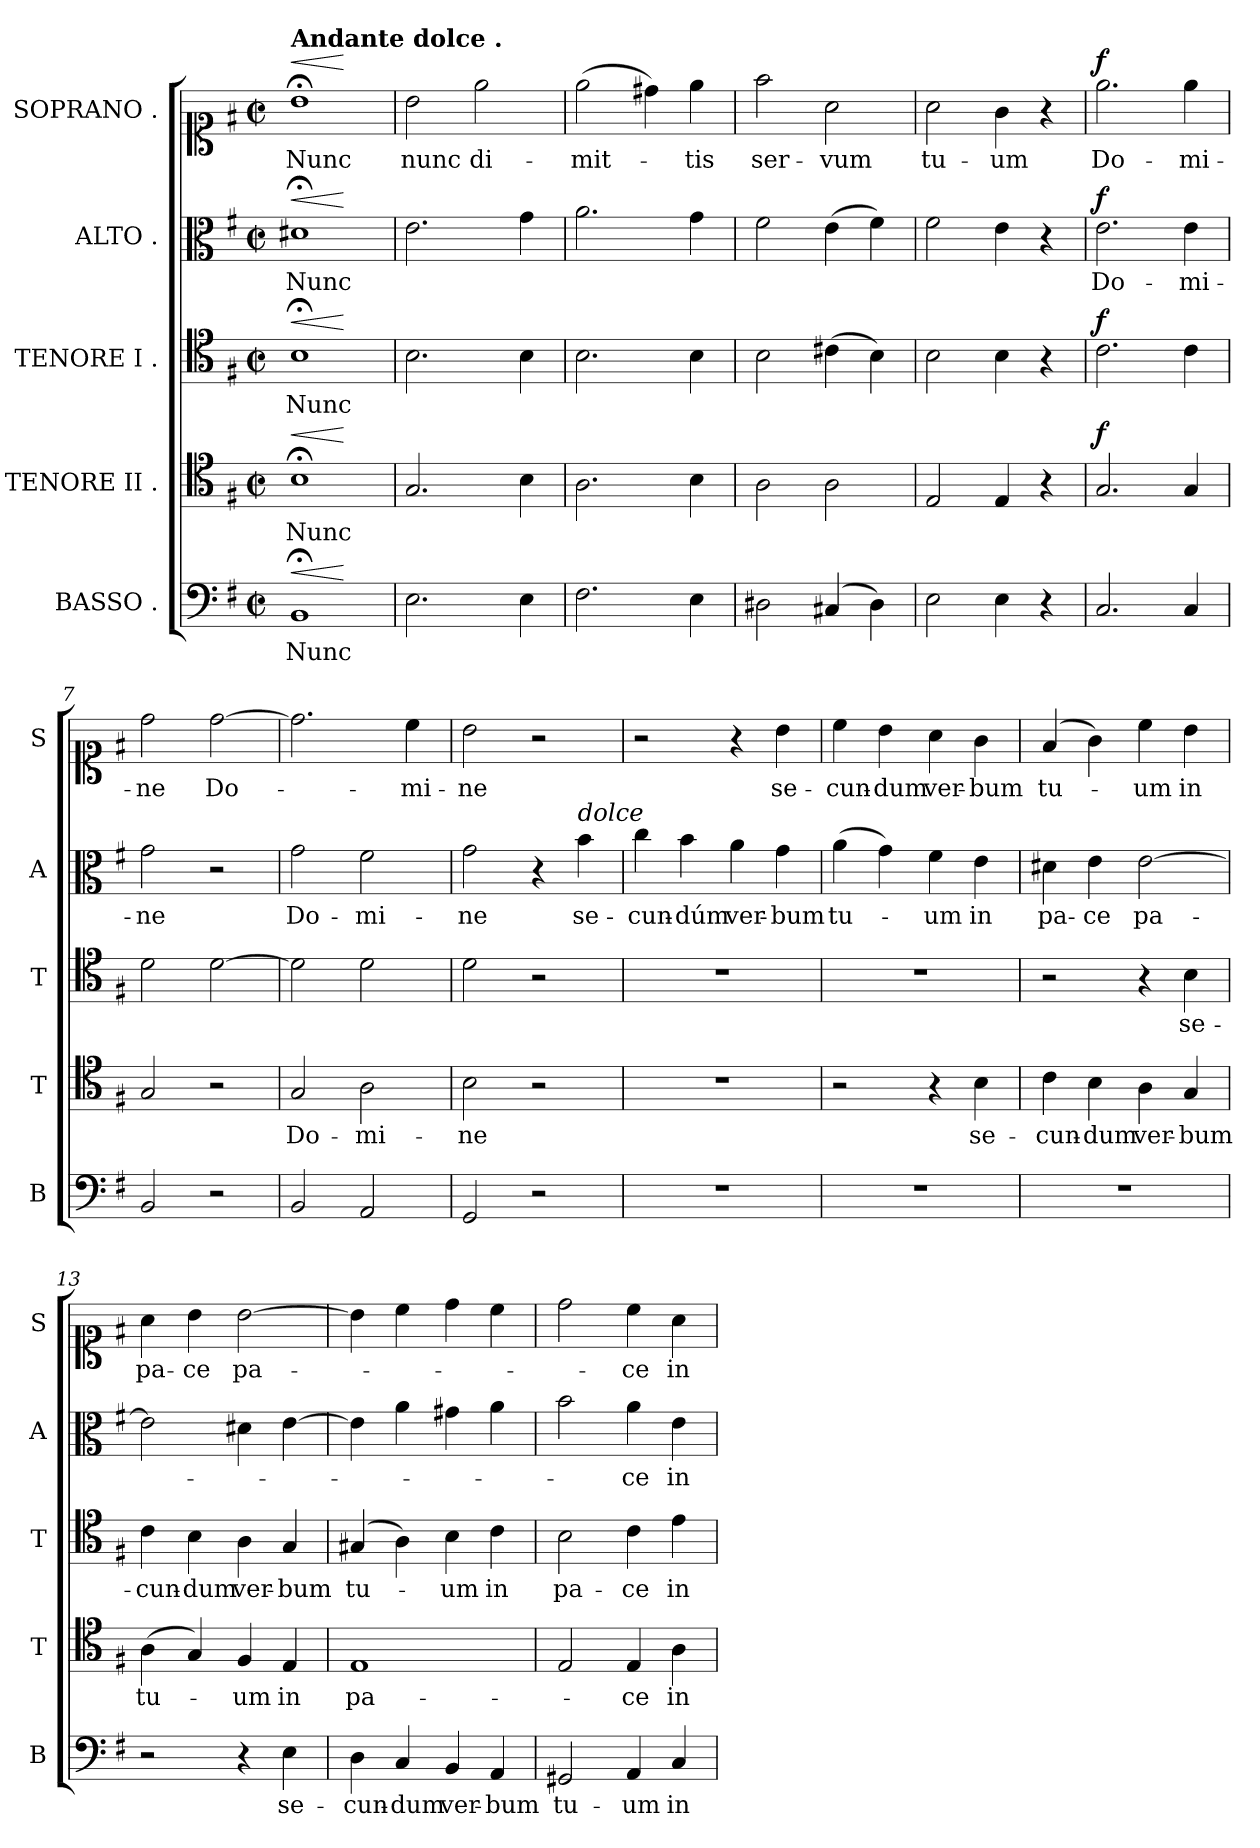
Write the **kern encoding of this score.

**kern	**text	**dynam	**kern	**text	**dynam	**kern	**text	**dynam	**kern	**text	**dynam	**kern	**text	**dynam
*part5	*part5	*part5	*part4	*part4	*part4	*part3	*part3	*part3	*part2	*part2	*part2	*part1	*part1	*part1
*staff5	*staff5	*staff5	*staff4	*staff4	*staff4	*staff3	*staff3	*staff3	*staff2	*staff2	*staff2	*staff1	*staff1	*staff1
*I"BASSO .	*	*	*I"TENORE II .	*	*	*I"TENORE I .	*	*	*I"ALTO .	*	*	*I"SOPRANO .	*	*
*I'B	*	*	*I'T	*	*	*I'T	*	*	*I'A	*	*	*I'S	*	*
*clefF4	*	*	*clefC4	*	*	*clefC4	*	*	*clefC3	*	*	*clefC1	*	*
*k[f#]	*	*	*k[f#]	*	*	*k[f#]	*	*	*k[f#]	*	*	*k[f#]	*	*
*e:	*	*	*e:	*	*	*e:	*	*	*e:	*	*	*e:	*	*
*M2/2	*	*	*M2/2	*	*	*M2/2	*	*	*M2/2	*	*	*M2/2	*	*
*met(c|)	*	*	*met(c|)	*	*	*met(c|)	*	*	*met(c|)	*	*	*met(c|)	*	*
=1	=1	=1	=1	=1	=1	=1	=1	=1	=1	=1	=1	=1	=1	=1
!	!	!	!	!	!	!	!	!	!	!	!	!LO:TX:a:B:t=Andante dolce .	!	!
!	!	!LO:HP:a	!	!	!LO:HP:a	!	!	!LO:HP:a	!	!	!LO:HP:a	!	!	!LO:HP:a
1BB;<	Nunc	<	1B;<	Nunc	<	1B;<	Nunc	<	1d#X;<	Nunc	<	1b;<	Nunc	<
.	.	[ ]	.	.	[ ]	.	.	[ ]	.	.	[ ]	.	.	[ ]
=2	=2	=2	=2	=2	=2	=2	=2	=2	=2	=2	=2	=2	=2	=2
2.E	.	]	2.G	.	]	2.B	.	]	2.e	.	]	2b	nunc	]
.	.	.	.	.	.	.	.	.	.	.	.	2ee	di-	.
4E	.	.	4B	.	.	4B	.	.	4g	.	.	.	.	.
=3	=3	=3	=3	=3	=3	=3	=3	=3	=3	=3	=3	=3	=3	=3
2.F#	.	.	2.A	.	.	2.B	.	.	2.a	.	.	(>2ee	-mit-	.
.	.	.	.	.	.	.	.	.	.	.	.	4dd#X)	.	.
4E	.	.	4B	.	.	4B	.	.	4g	.	.	4ee	-tis	.
=4	=4	=4	=4	=4	=4	=4	=4	=4	=4	=4	=4	=4	=4	=4
2D#X	.	.	2A	.	.	2B	.	.	2f#	.	.	2ff#	ser-	.
(<4C#X	.	.	2A	.	.	(>4c#X	.	.	(>4e	.	.	2a	-vum	.
4D#)	.	.	.	.	.	4B)	.	.	4f#)	.	.	.	.	.
=5	=5	=5	=5	=5	=5	=5	=5	=5	=5	=5	=5	=5	=5	=5
2E	.	.	2E	.	.	2B	.	.	2f#	.	.	2a	tu-	.
4E	.	.	4E	.	.	4B	.	.	4e	.	.	4g	-um	.
4r	.	.	4r	.	.	4r	.	.	4r	.	.	4r	.	.
=6	=6	=6	=6	=6	=6	=6	=6	=6	=6	=6	=6	=6	=6	=6
!	!	!	!	!	!LO:DY:a	!	!	!LO:DY:a	!	!	!LO:DY:a	!	!	!LO:DY:a
2.C	.	.	2.G	.	f	2.c	.	f	2.e	Do-	f	2.ee	Do-	f
4C	.	.	4G	.	.	4c	.	.	4e	-mi-	.	4ee	-mi-	.
=7	=7	=7	=7	=7	=7	=7	=7	=7	=7	=7	=7	=7	=7	=7
2BB	.	.	2G	.	.	2d	.	.	2g	-ne	.	2dd	-ne	.
2r	.	.	2r	.	.	[2d	.	.	2r	.	.	[2dd	Do-	.
=8	=8	=8	=8	=8	=8	=8	=8	=8	=8	=8	=8	=8	=8	=8
2BB	.	.	2G	Do-	.	2d]	.	.	2g	Do-	.	2.dd]	.	.
2AA	.	.	2A	-mi-	.	2d	.	.	2f#	-mi-	.	.	.	.
.	.	.	.	.	.	.	.	.	.	.	.	4cc	-mi-	.
=9	=9	=9	=9	=9	=9	=9	=9	=9	=9	=9	=9	=9	=9	=9
2GG	.	.	2B	-ne	.	2d	.	.	2g	-ne	.	2b	-ne	.
2r	.	.	2r	.	.	2r	.	.	4r	.	.	2r	.	.
!	!	!	!	!	!	!	!	!	!LO:TX:a:i:t=dolce	!	!	!	!	!
.	.	.	.	.	.	.	.	.	4b	se-	.	.	.	.
=10	=10	=10	=10	=10	=10	=10	=10	=10	=10	=10	=10	=10	=10	=10
1r	.	.	1r	.	.	1r	.	.	4cc	-cun-	.	2r	.	.
.	.	.	.	.	.	.	.	.	4b	-dúm	.	.	.	.
.	.	.	.	.	.	.	.	.	4a	ver-	.	4r	.	.
.	.	.	.	.	.	.	.	.	4g	-bum	.	4b	se-	.
=11	=11	=11	=11	=11	=11	=11	=11	=11	=11	=11	=11	=11	=11	=11
1r	.	.	2r	.	.	1r	.	.	(>4a	tu-	.	4cc	-cun-	.
.	.	.	.	.	.	.	.	.	4g)	.	.	4b	-dum	.
.	.	.	4r	.	.	.	.	.	4f#	-um	.	4a	ver-	.
.	.	.	4B	se-	.	.	.	.	4e	in	.	4g	-bum	.
=12	=12	=12	=12	=12	=12	=12	=12	=12	=12	=12	=12	=12	=12	=12
1r	.	.	4c	-cun-	.	2r	.	.	4d#X	pa-	.	(<4f#	tu-	.
.	.	.	4B	-dum	.	.	.	.	4e	-ce	.	4g)	.	.
.	.	.	4A	ver-	.	4r	.	.	[2e	pa-	.	4cc	-um	.
.	.	.	4G	-bum	.	4B	se-	.	.	.	.	4b	in	.
=13	=13	=13	=13	=13	=13	=13	=13	=13	=13	=13	=13	=13	=13	=13
2r	.	.	(<4A	tu-	.	4c	-cun-	.	2e]	.	.	4a	pa-	.
.	.	.	4G)	.	.	4B	-dum	.	.	.	.	4b	-ce	.
4r	.	.	4F#	-um	.	4A	ver-	.	4d#X	.	.	[2b	pa-	.
4E	se-	.	4E	in	.	4G	-bum	.	[4e	.	.	.	.	.
=14	=14	=14	=14	=14	=14	=14	=14	=14	=14	=14	=14	=14	=14	=14
4D	-cun-	.	1E	pa-	.	(<4G#X	tu-	.	4e]	.	.	4b]	.	.
4C	-dum	.	.	.	.	4A)	.	.	4a	.	.	4cc	.	.
4BB	ver-	.	.	.	.	4B	-um	.	4g#X	.	.	4dd	.	.
4AA	-bum	.	.	.	.	4c	in	.	4a	.	.	4cc	.	.
=15	=15	=15	=15	=15	=15	=15	=15	=15	=15	=15	=15	=15	=15	=15
2GG#X	tu-	.	2E	.	.	2B	pa-	.	2b	.	.	2dd	.	.
4AA	-um	.	4E	-ce	.	4c	-ce	.	4a	-ce	.	4cc	-ce	.
4C	in	.	4A	in	.	4e	in	.	4e	in	.	4a	in	.
=	=	=	=	=	=	=	=	=	=	=	=	=	=	=
*-	*-	*-	*-	*-	*-	*-	*-	*-	*-	*-	*-	*-	*-	*-
